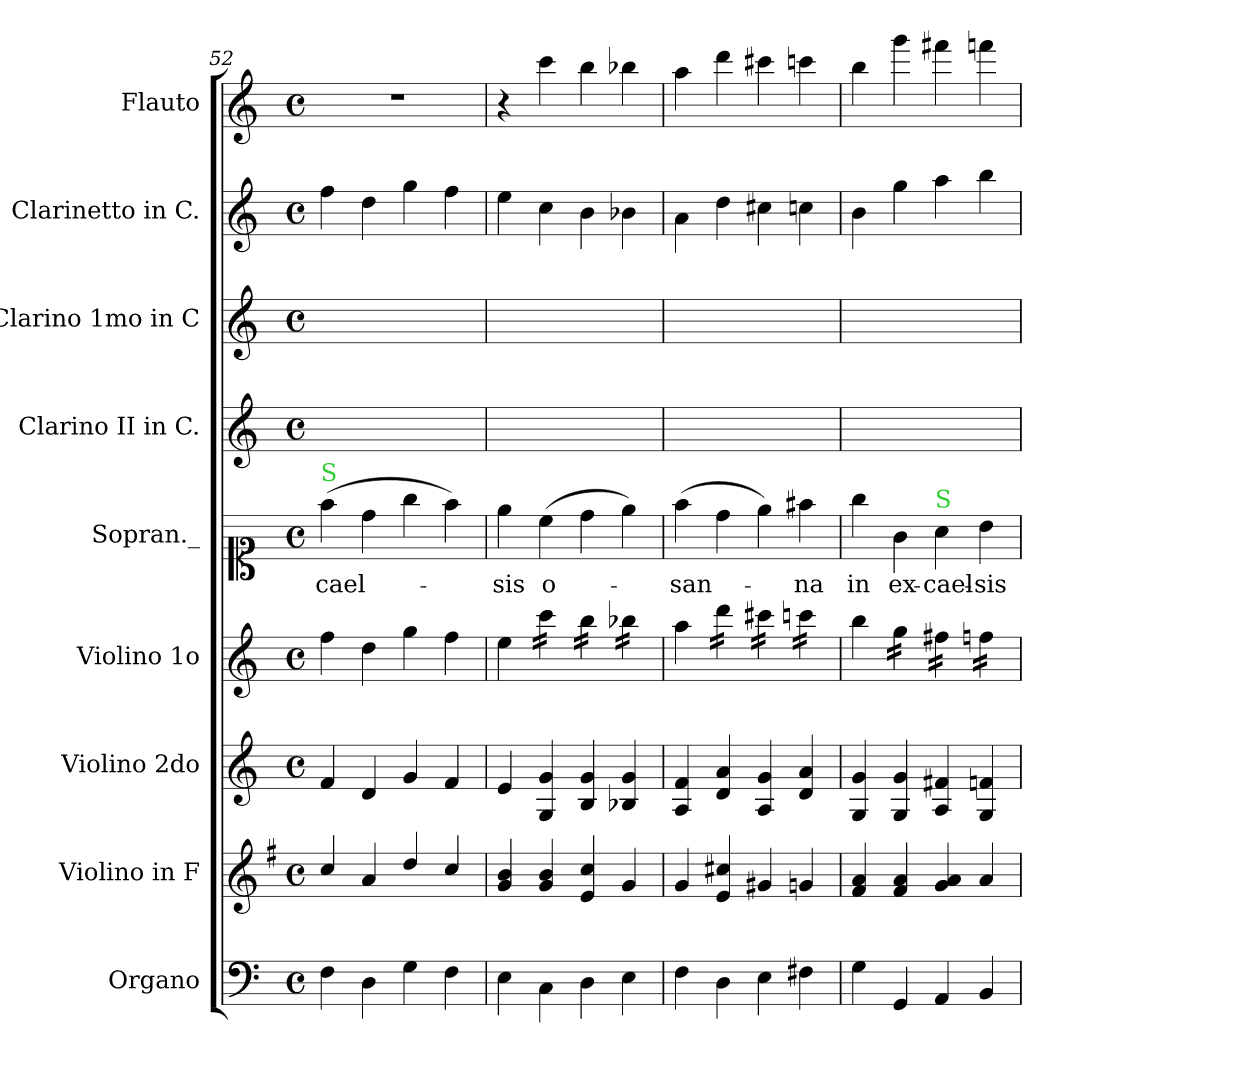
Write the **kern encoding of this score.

**kern	**kern	**kern	**kern	**kern	**text	**kern	**kern	**kern	**kern
*part9	*part8	*part7	*part6	*part5	*part5	*part4	*part3	*part2	*part1
*staff9	*staff8	*staff7	*staff6	*staff5	*staff5	*staff4	*staff3	*staff2	*staff1
*I"Organo	*I"Violino in F	*I"Violino 2do	*I"Violino 1o	*I"Sopran._	*	*I"Clarino II in C.	*I"Clarino 1mo in C	*I"Clarinetto in C.	*I"Flauto
*I'org	*I'vl in F	*I'vl 2	*I'vl 1	*I'S	*	*I'clar 2	*I'clar 1	*I'cl	*I'fl
*clefF4	*clefG2	*clefG2	*clefG2	*clefC1	*	*clefG2	*clefG2	*clefG2	*clefG2
*	*ITrd4c7	*	*	*	*	*	*	*	*
*k[]	*k[]	*k[]	*k[]	*k[]	*	*k[]	*k[]	*k[]	*k[]
*C:	*C:	*C:	*C:	*C:	*	*C:	*C:	*C:	*C:
*M4/4	*M4/4	*M4/4	*M4/4	*M4/4	*	*M4/4	*M4/4	*M4/4	*M4/4
*met(c)	*met(c)	*met(c)	*met(c)	*met(c)	*	*met(c)	*met(c)	*met(c)	*met(c)
=52	=52	=52	=52	=52	=52	=52	=52	=52	=52
!	!	!	!	!LO:TX:a:color=limegreen:t=S	!	!	!	!	!
4F\	4f/	4f/	4ff\	(4ff\	-cael-	1ryy	1ryy	4ff\	1r
4D\	4d/	4d/	4dd\	4dd\	.	.	.	4dd\	.
4G\	4g/	4g/	4gg\	4gg\	.	.	.	4gg\	.
4F\	4f/	4f/	4ff\	4ff\)	.	.	.	4ff\	.
=53	=53	=53	=53	=53	=53	=53	=53	=53	=53
4E\	4c/ 4e/	4e/	4ee\	4ee\	-sis	1ryy	1ryy	4ee\	4r
*	*	*	*tremolo	*	*	*	*	*	*
4C\	4c/ 4e/	4G/ 4g/	16ccc\LL	(4cc\	o-	.	.	4cc\	4ccc\
.	.	.	16ccc\	.	.	.	.	.	.
.	.	.	16ccc\	.	.	.	.	.	.
.	.	.	16ccc\JJ	.	.	.	.	.	.
4D\	4A/ 4f/	4B/ 4g/	16bb\LL	4dd\	.	.	.	4b\	4bb\
.	.	.	16bb\	.	.	.	.	.	.
.	.	.	16bb\	.	.	.	.	.	.
.	.	.	16bb\JJ	.	.	.	.	.	.
4E\	4c/	4B-X/ 4g/	16bb-X\LL	4ee\)	.	.	.	4b-X\	4bb-X\
.	.	.	16bb-X\	.	.	.	.	.	.
.	.	.	16bb-X\	.	.	.	.	.	.
.	.	.	16bb-X\JJ	.	.	.	.	.	.
*	*	*	*Xtremolo	*	*	*	*	*	*
=54	=54	=54	=54	=54	=54	=54	=54	=54	=54
4F\	4c/	4A/ 4f/	4aa\	(4ff\	-san-	1ryy	1ryy	4a\	4aa\
*	*	*	*tremolo	*	*	*	*	*	*
4D\	4A/ 4f#X/	4d/ 4a/	16ddd\LL	4dd\	.	.	.	4dd\	4ddd\
.	.	.	16ddd\	.	.	.	.	.	.
.	.	.	16ddd\	.	.	.	.	.	.
.	.	.	16ddd\JJ	.	.	.	.	.	.
4E\	4c#X/	4A/ 4g/	16ccc#X\LL	4ee\)	.	.	.	4cc#X\	4ccc#X\
.	.	.	16ccc#X\	.	.	.	.	.	.
.	.	.	16ccc#X\	.	.	.	.	.	.
.	.	.	16ccc#X\JJ	.	.	.	.	.	.
4F#X\	4cn/	4d/ 4a/	16cccn\LL	4ff#X\	-na	.	.	4ccn\	4cccn\
.	.	.	16cccn\	.	.	.	.	.	.
.	.	.	16cccn\	.	.	.	.	.	.
.	.	.	16cccn\JJ	.	.	.	.	.	.
*	*	*	*Xtremolo	*	*	*	*	*	*
=55	=55	=55	=55	=55	=55	=55	=55	=55	=55
4G\	4B/ 4d/	4G/ 4g/	4bb\	4gg\	in	1ryy	1ryy	4b\	4bb\
*	*	*	*tremolo	*	*	*	*	*	*
4GG/	4B/ 4d/	4G/ 4g/	16gg\LL	4g\	ex-	.	.	4gg\	4ggg\
.	.	.	16gg\	.	.	.	.	.	.
.	.	.	16gg\	.	.	.	.	.	.
.	.	.	16gg\JJ	.	.	.	.	.	.
!	!	!	!	!LO:TX:a:color=limegreen:t=S	!	!	!	!	!
4AA/	4c/ 4d/	4A/ 4f#X/	16ff#X\LL	4a\	-cael-	.	.	4aa\	4fff#X\
.	.	.	16ff#X\	.	.	.	.	.	.
.	.	.	16ff#X\	.	.	.	.	.	.
.	.	.	16ff#X\JJ	.	.	.	.	.	.
4BB/	4d/	4G/ 4fn/	16ffn\LL	4b\	-sis	.	.	4bb\	4fffn\
.	.	.	16ffn\	.	.	.	.	.	.
.	.	.	16ffn\	.	.	.	.	.	.
.	.	.	16ffn\JJ	.	.	.	.	.	.
*	*	*	*Xtremolo	*	*	*	*	*	*
=	=	=	=	=	=	=	=	=	=
*-	*-	*-	*-	*-	*-	*-	*-	*-	*-
